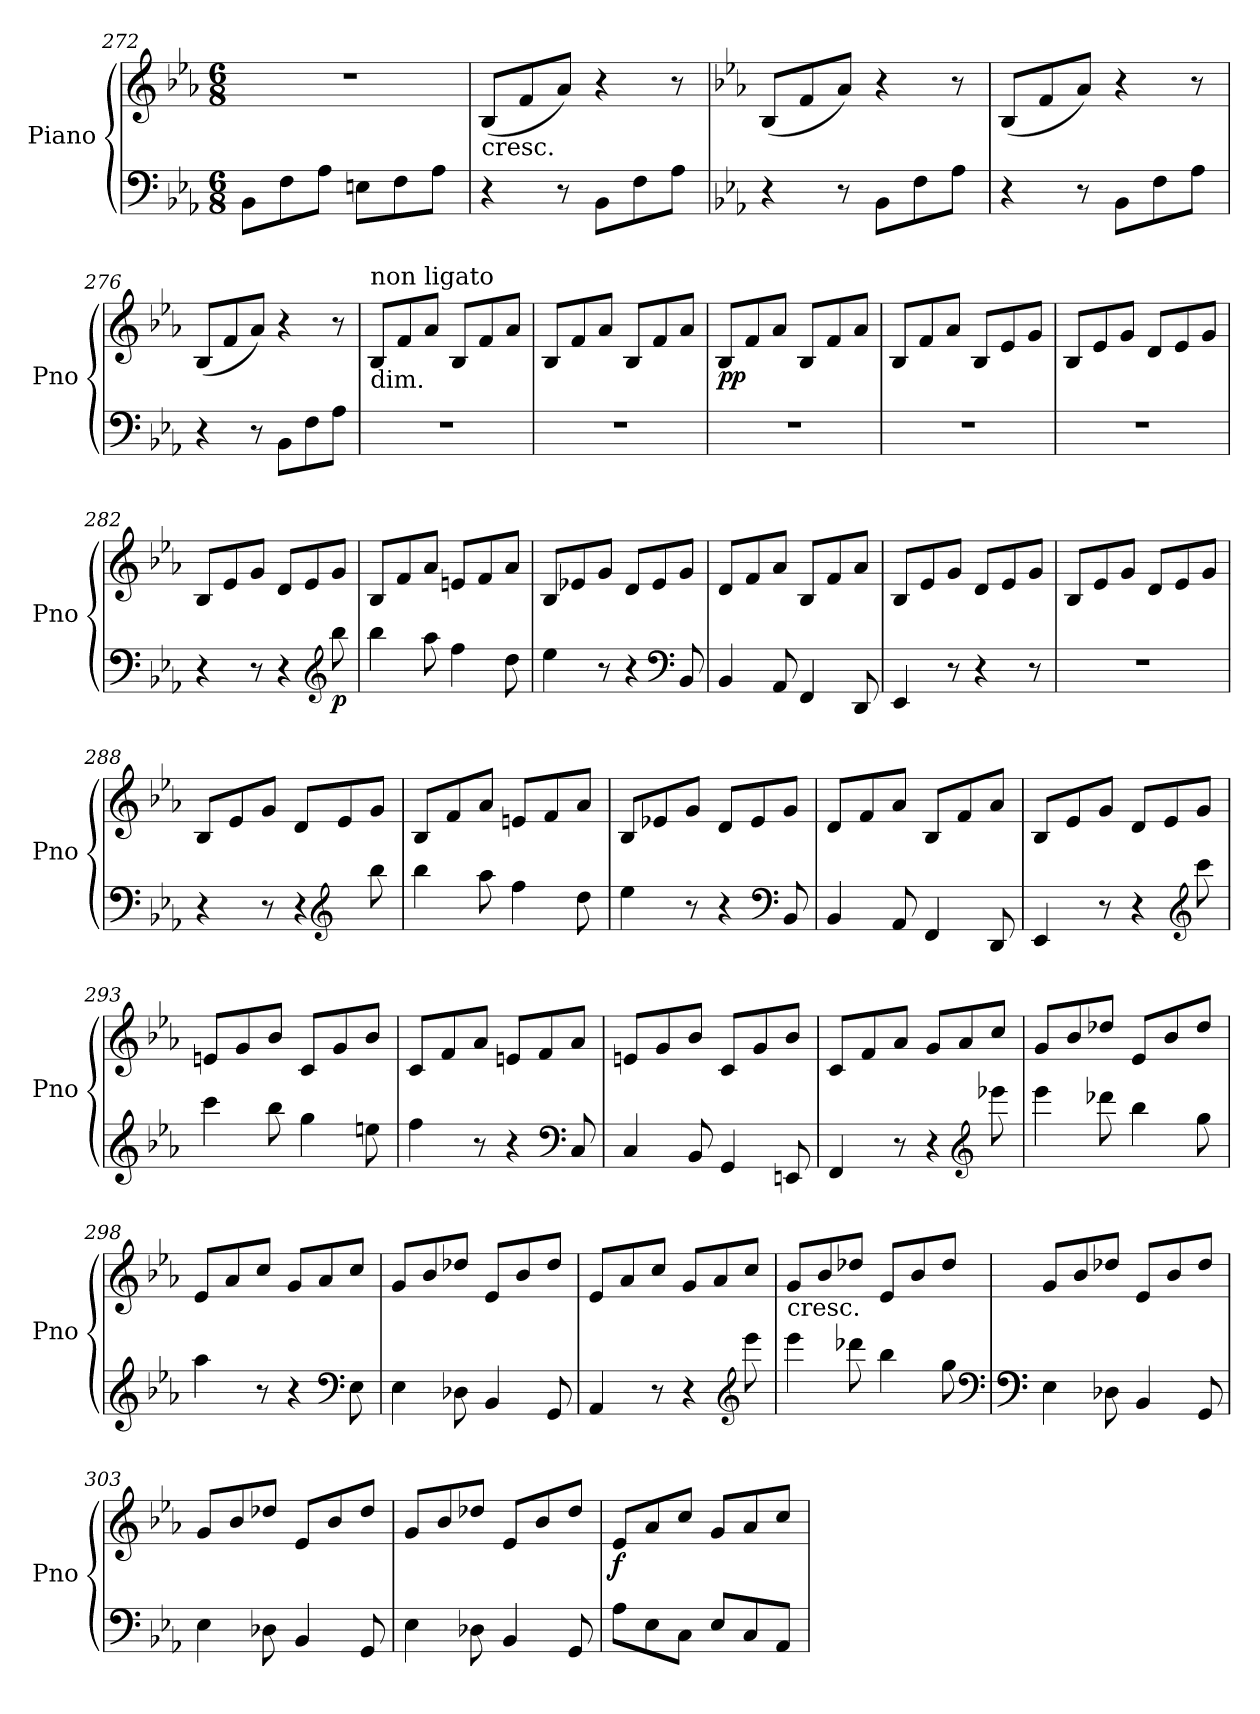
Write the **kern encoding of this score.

**kern	**kern	**dynam
*part1	*part1	*part1
*staff2	*staff1	*staff1/2
*I"Piano	*	*
*I'Pno	*	*
*clefF4	*clefG2	*
*k[b-e-a-]	*k[b-e-a-]	*
*E-:	*E-:	*
*M6/8	*M6/8	*
=272	=272	=272
8BB-\L	2.r	.
8F\	.	.
8A-\J	.	.
8En\L	.	.
8F\	.	.
8A-\J	.	.
!!LO:PB:g=z
=273	=273	=273
!	!LO:TX:b:t=cresc.	!
4r	(8B-/L	.
.	8f/	.
8r	8a-/J)	.
8BB-\L	4r	.
8F\	.	.
8A-\J	8r	.
!!LO:PB:g=z
=274	=274	=274
*	*k[b-e-a-]	*
*	*E-:	*
4r	(8B-/L	.
.	8f/	.
8r	8a-/J)	.
8BB-\L	4r	.
8F\	.	.
8A-\J	8r	.
=275	=275	=275
4r	(8B-/L	.
.	8f/	.
8r	8a-/J)	.
8BB-\L	4r	.
8F\	.	.
8A-\J	8r	.
=276	=276	=276
4r	(8B-/L	.
.	8f/	.
8r	8a-/J)	.
8BB-\L	4r	.
8F\	.	.
8A-\J	8r	.
=277	=277	=277
!	!LO:TX:b:t=dim.	!
!	!LO:TX:a:t=non ligato	!
2.r	8B-/L	.
.	8f/	.
.	8a-/J	.
.	8B-/L	.
.	8f/	.
.	8a-/J	.
=278	=278	=278
2.r	8B-/L	.
.	8f/	.
.	8a-/J	.
.	8B-/L	.
.	8f/	.
.	8a-/J	.
=279	=279	=279
!	!	!LO:DY:b
2.r	8B-/L	pp
.	8f/	.
.	8a-/J	.
.	8B-/L	.
.	8f/	.
.	8a-/J	.
!!LO:PB:g=z
=280	=280	=280
2.r	8B-/L	.
.	8f/	.
.	8a-/J	.
.	8B-/L	.
.	8e-/	.
.	8g/J	.
!!LO:PB:g=z
=281	=281	=281
2.r	8B-/L	.
.	8e-/	.
.	8g/J	.
.	8d/L	.
.	8e-/	.
.	8g/J	.
=282	=282	=282
4r	8B-/L	.
.	8e-/	.
8r	8g/J	.
4r	8d/L	.
.	8e-/	.
*clefG2	*	*
!	!	!LO:DY:b=2
8bb-\	8g/J	p
=283	=283	=283
4bb-\	8B-/L	.
.	8f/	.
8aa-\	8a-/J	.
4ff\	8en/L	.
.	8f/	.
8dd\	8a-/J	.
=284	=284	=284
4ee-\	8B-/L	.
.	8e-X/	.
8r	8g/J	.
4r	8d/L	.
.	8e-/	.
*clefF4	*	*
8BB-/	8g/J	.
=285	=285	=285
4BB-/	8d/L	.
.	8f/	.
8AA-/	8a-/J	.
4FF/	8B-/L	.
.	8f/	.
8DD/	8a-/J	.
=286	=286	=286
4EE-/	8B-/L	.
.	8e-/	.
8r	8g/J	.
4r	8d/L	.
.	8e-/	.
8r	8g/J	.
!!LO:PB:g=z
=287	=287	=287
2.r	8B-/L	.
.	8e-/	.
.	8g/J	.
.	8d/L	.
.	8e-/	.
.	8g/J	.
!!LO:PB:g=z
=288	=288	=288
4r	8B-/L	.
.	8e-/	.
8r	8g/J	.
4r	8d/L	.
*clefG2	*	*
.	8e-/	.
8bb-\	8g/J	.
=289	=289	=289
4bb-\	8B-/L	.
.	8f/	.
8aa-\	8a-/J	.
4ff\	8en/L	.
.	8f/	.
8dd\	8a-/J	.
=290	=290	=290
4ee-\	8B-/L	.
.	8e-X/	.
8r	8g/J	.
4r	8d/L	.
.	8e-/	.
*clefF4	*	*
8BB-/	8g/J	.
=291	=291	=291
4BB-/	8d/L	.
.	8f/	.
8AA-/	8a-/J	.
4FF/	8B-/L	.
.	8f/	.
8DD/	8a-/J	.
=292	=292	=292
4EE-/	8B-/L	.
.	8e-/	.
8r	8g/J	.
4r	8d/L	.
.	8e-/	.
*clefG2	*	*
8ccc\	8g/J	.
=293	=293	=293
4ccc\	8en/L	.
.	8g/	.
8bb-\	8b-/J	.
4gg\	8c/L	.
.	8g/	.
8een\	8b-/J	.
!!LO:PB:g=z
=294	=294	=294
4ff\	8c/L	.
.	8f/	.
8r	8a-/J	.
4r	8en/L	.
.	8f/	.
*clefF4	*	*
8C/	8a-/J	.
!!LO:PB:g=z
=295	=295	=295
4C/	8en/L	.
.	8g/	.
8BB-/	8b-/J	.
4GG/	8c/L	.
.	8g/	.
8EEn/	8b-/J	.
=296	=296	=296
4FF/	8c/L	.
.	8f/	.
8r	8a-/J	.
4r	8g/L	.
.	8a-/	.
*clefG2	*	*
8eee-X\	8cc/J	.
=297	=297	=297
4eee-\	8g/L	.
.	8b-/	.
8ddd-X\	8dd-X/J	.
4bb-\	8e-/L	.
.	8b-/	.
8gg\	8dd-/J	.
=298	=298	=298
4aa-\	8e-/L	.
.	8a-/	.
8r	8cc/J	.
4r	8g/L	.
.	8a-/	.
*clefF4	*	*
8E-\	8cc/J	.
=299	=299	=299
4E-\	8g/L	.
.	8b-/	.
8D-X\	8dd-X/J	.
4BB-/	8e-/L	.
.	8b-/	.
8GG/	8dd-/J	.
=300	=300	=300
4AA-/	8e-/L	.
.	8a-/	.
8r	8cc/J	.
4r	8g/L	.
.	8a-/	.
*clefG2	*	*
8eee-\	8cc/J	.
!!LO:PB:g=z
=301	=301	=301
!	!LO:TX:b:t=cresc.	!
4eee-\	8g/L	.
.	8b-/	.
8ddd-X\	8dd-X/J	.
4bb-\	8e-/L	.
.	8b-/	.
8gg\	8dd-/J	.
*clefF4	*	*
=302	=302	=302
*clefF4	*	*
4E-\	8g/L	.
.	8b-/	.
8D-X\	8dd-X/J	.
4BB-/	8e-/L	.
.	8b-/	.
8GG/	8dd-/J	.
=303	=303	=303
4E-\	8g/L	.
.	8b-/	.
8D-X\	8dd-X/J	.
4BB-/	8e-/L	.
.	8b-/	.
8GG/	8dd-/J	.
=304	=304	=304
4E-\	8g/L	.
.	8b-/	.
8D-X\	8dd-X/J	.
4BB-/	8e-/L	.
.	8b-/	.
8GG/	8dd-/J	.
=305	=305	=305
!	!	!LO:DY:b
8A-\L	8e-/L	f
8E-\	8a-/	.
8C\J	8cc/J	.
8E-/L	8g/L	.
8C/	8a-/	.
8AA-/J	8cc/J	.
=	=	=
*-	*-	*-
